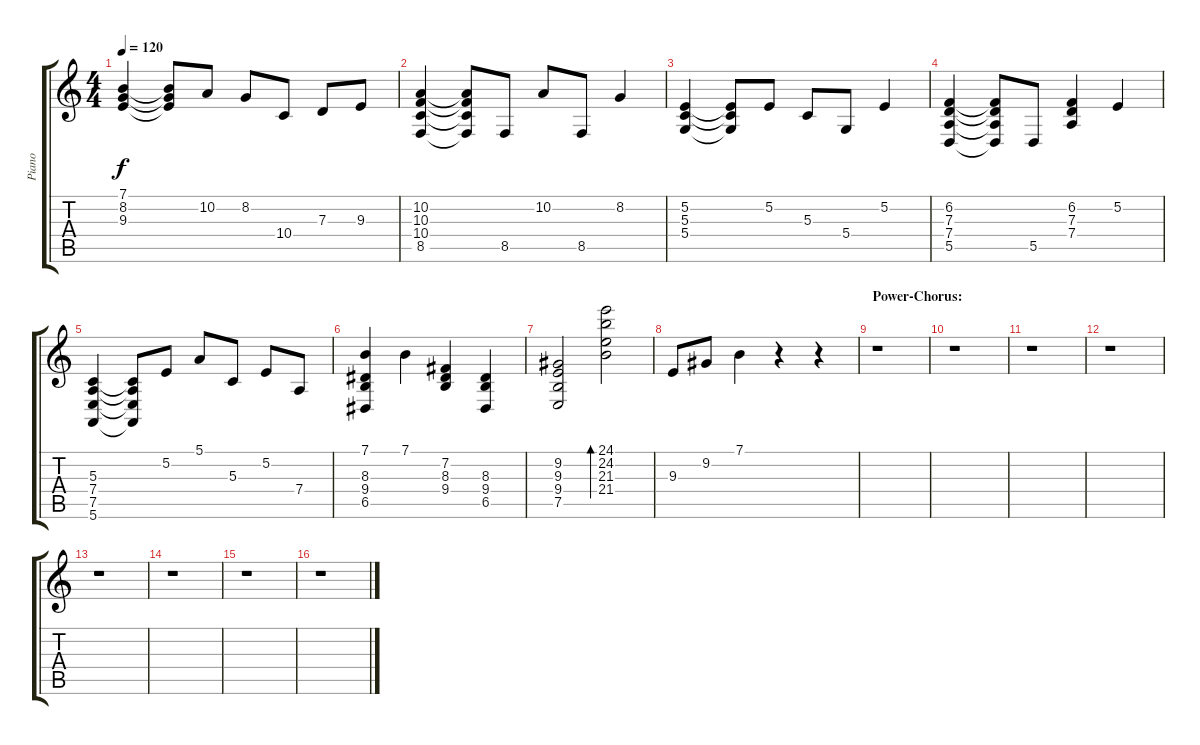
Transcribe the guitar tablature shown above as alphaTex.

\track ("Piano" "Piano") {instrument electricgrandpiano}
\staff {score tabs}
\tuning (E4 B3 G3 D3 A2 E2) {hide}
\ts (4 4)
\tempo 120
\clef g2
\ks c
(7.1 8.2 9.3).4{dy f} (7.1{t} 8.2{t} 9.3{t}).8 10.2.8 8.2.8 10.4.8 7.3.8 9.3.8 |
(10.2 10.3 10.4 8.5).4 (10.2{t} 10.3{t} 10.4{t} 8.5{t}).8 8.5.8 10.2.8 8.5.8 8.2.4 |
(5.2 5.3 5.4).4 (5.2{t} 5.3{t} 5.4{t}).8 5.2.8 5.3.8 5.4.8 5.2.4 |
(6.2 7.3 7.4 5.5).4 (6.2{t} 7.3{t} 7.4{t} 5.5{t}).8 5.5.8 (6.2 7.3 7.4).4 5.2.4 |
(5.3 7.4 7.5 5.6).4 (5.3{t} 7.4{t} 7.5{t} 5.6{t}).8 5.2.8 5.1.8 5.3.8 5.2.8 7.4.8 |
(7.1 8.3 9.4 6.5).4 7.1.4 (7.2 8.3 9.4).4 (8.3 9.4 6.5).4 |
(9.2 9.3 9.4 7.5).2 (24.1 24.2 21.3 21.4).2{bd 240} |
9.3.8 9.2.8 7.1.4 r.4 r.4 |
\section ("" "Power-Chorus:")
r.1 |
r.1 |
r.1 |
r.1 |
r.1 |
r.1 |
r.1 |
r.1
